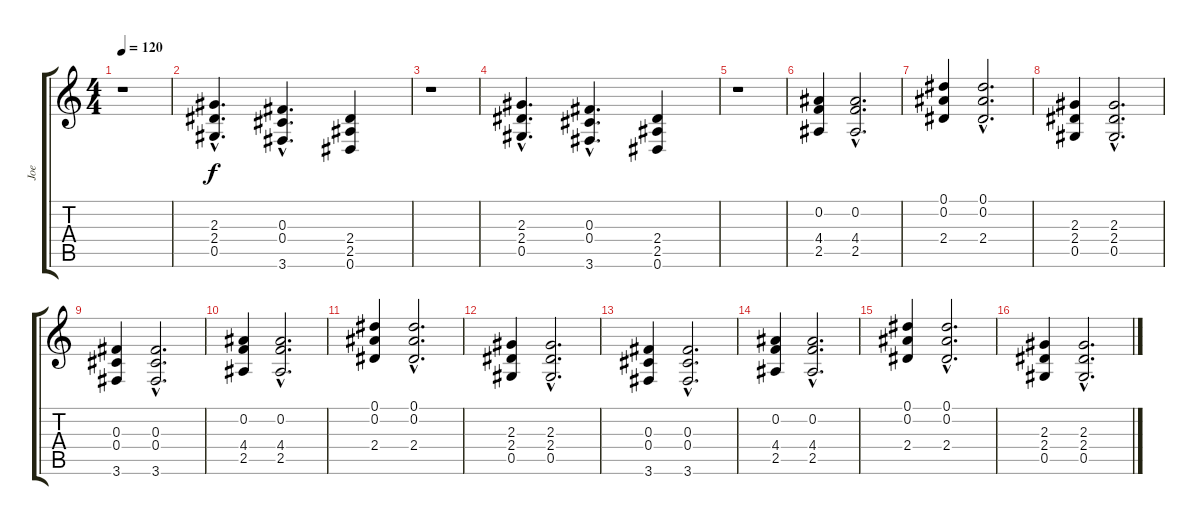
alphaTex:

\track ("Joe" "Joe") {instrument distortionguitar}
\staff {score tabs}
\tuning (Eb4 Bb3 Gb3 Db3 Ab2 Eb2) {hide}
\ts (4 4)
\tempo 120
\clef g2
\ks c
r.1{dy f} |
(2.3{hac} 2.4{hac} 0.5{hac}).4{d} (0.3{hac} 0.4{hac} 3.6{hac}).4{d} (2.4 2.5 0.6).4 |
r.1 |
(2.3{hac} 2.4{hac} 0.5{hac}).4{d} (0.3{hac} 0.4{hac} 3.6{hac}).4{d} (2.4 2.5 0.6).4 |
r.1 |
(0.2 4.4 2.5).4 (0.2{hac} 4.4{hac} 2.5{hac}).2{d} |
(0.1 0.2 2.4).4 (0.1{hac} 0.2{hac} 2.4{hac}).2{d} |
(2.3 2.4 0.5).4 (2.3{hac} 2.4{hac} 0.5{hac}).2{d} |
(0.3 0.4 3.6).4 (0.3{hac} 0.4{hac} 3.6{hac}).2{d} |
(0.2 4.4 2.5).4 (0.2{hac} 4.4{hac} 2.5{hac}).2{d} |
(0.1 0.2 2.4).4 (0.1{hac} 0.2{hac} 2.4{hac}).2{d} |
(2.3 2.4 0.5).4 (2.3{hac} 2.4{hac} 0.5{hac}).2{d} |
(0.3 0.4 3.6).4 (0.3{hac} 0.4{hac} 3.6{hac}).2{d} |
(0.2 4.4 2.5).4 (0.2{hac} 4.4{hac} 2.5{hac}).2{d} |
(0.1 0.2 2.4).4 (0.1{hac} 0.2{hac} 2.4{hac}).2{d} |
(2.3 2.4 0.5).4 (2.3{hac} 2.4{hac} 0.5{hac}).2{d}
